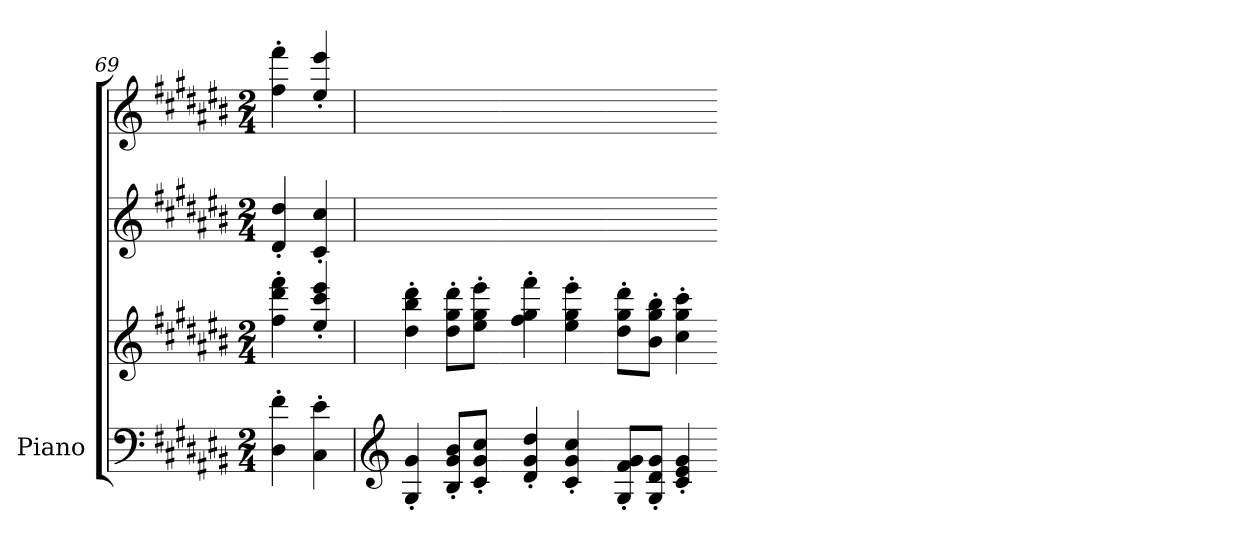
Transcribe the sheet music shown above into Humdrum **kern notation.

**kern	**kern	**kern	**kern
*part1	*part1	*part1	*part1
*staff4	*staff3	*staff2	*staff1
*I"Piano	*	*	*
*I'Pno.	*	*	*
*clefF4	*clefG2	*clefG2	*clefG2
*k[f#c#g#d#a#e#b#]	*k[f#c#g#d#a#e#b#]	*k[f#c#g#d#a#e#b#]	*k[f#c#g#d#a#e#b#]
*M2/4	*M2/4	*M2/4	*M2/4
=69	=69	=69	=69
4D#\' 4f#\'	4ff#\' 4ddd#\' 4fff#\'	4d#/' 4dd#/'	4ff#\' 4fff#\'
4C#\' 4e#\'	4ee#/' 4ccc#/' 4eee#/'	4c#/' 4cc#/'	4ee#/' 4eee#/'
=70	=70	=70	=70
*clefG2	*	*	*
4G#/' 4g#/'	4dd#\' 4bb#\' 4ddd#\'	2ryy	2ryy
8B#/' 8g#/' 8b#/'L	8dd#\' 8gg#\' 8ddd#\'L	.	.
8c#/' 8g#/' 8cc#/'J	8ee#\' 8gg#\' 8eee#\'J	.	.
=71-	=71-	=71-	=71-
4d#/' 4g#/' 4dd#/'	4ff#\' 4gg#\' 4fff#\'	2ryy	2ryy
4c#/' 4g#/' 4cc#/'	4ee#\' 4gg#\' 4eee#\'	.	.
=72-	=72-	=72-	=72-
8G#/' 8f#/' 8g#/'L	8dd#\' 8gg#\' 8ddd#\'L	2ryy	2ryy
8G#/' 8d#/' 8g#/'J	8b#\' 8gg#\' 8bb#\'J	.	.
4c#/' 4e#/' 4g#/'	4cc#\' 4gg#\' 4ccc#\'	.	.
=-	=-	=-	=-
*-	*-	*-	*-
